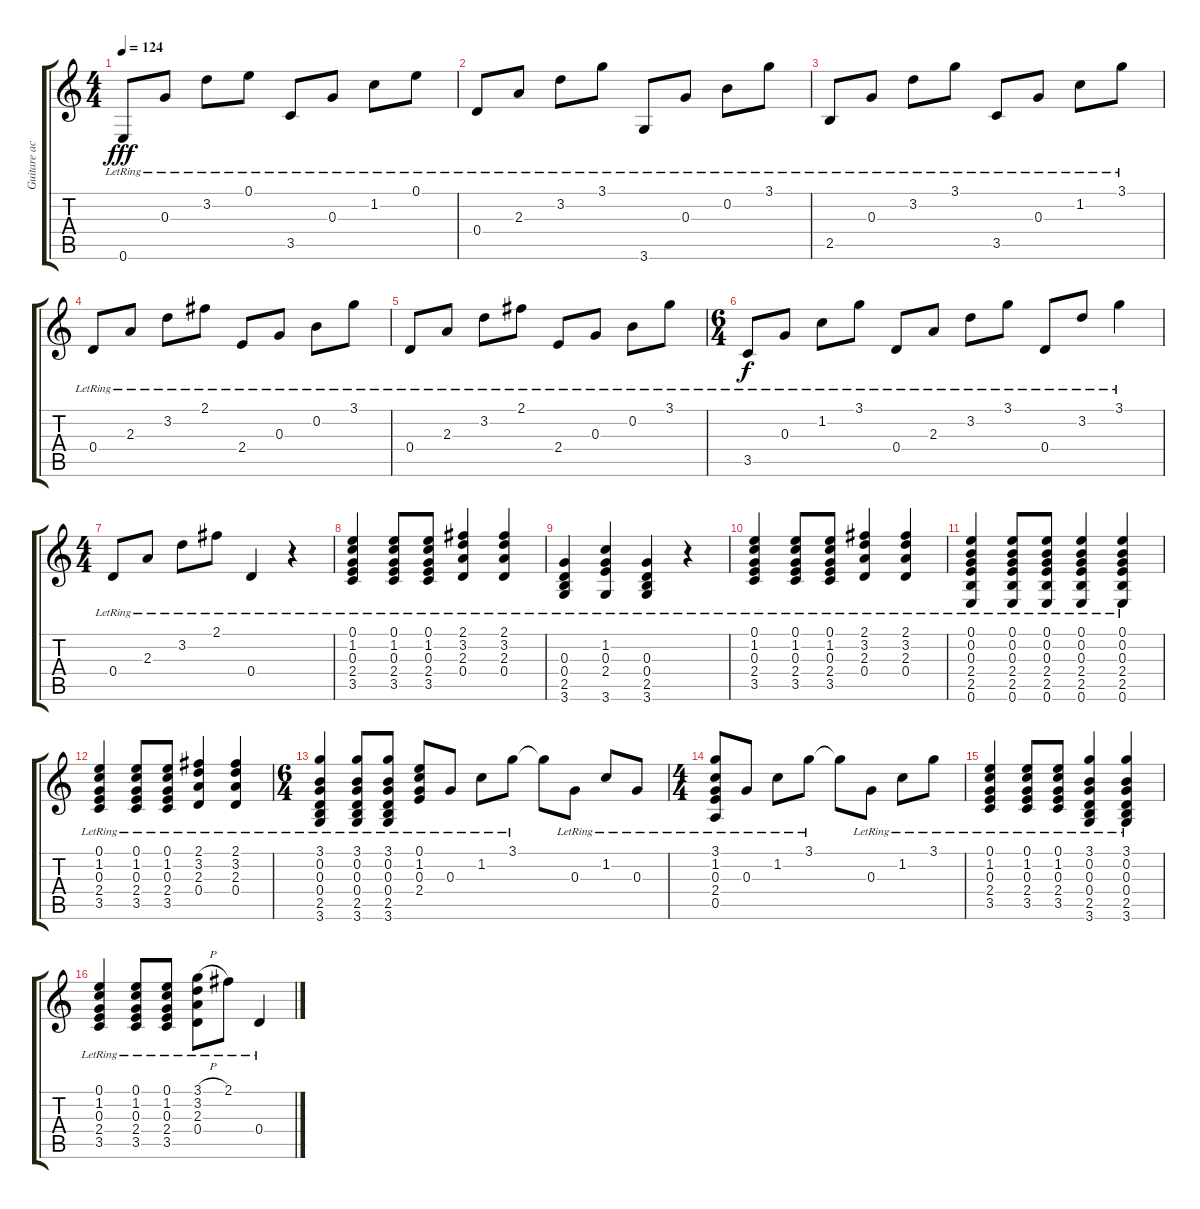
\track ("Guitare acoustique seule" "Guitare ac") {instrument acousticguitarsteel}
\staff {score tabs}
\tuning (E4 B3 G3 D3 A2 E2) {hide}
\ts (4 4)
\tempo 124
\clef g2
\ks c
0.6{lr}.8{dy fff} 0.3{lr}.8 3.2{lr}.8 0.1{lr}.8 3.5{lr}.8 0.3{lr}.8 1.2{lr}.8 0.1{lr}.8 |
0.4{lr}.8 2.3{lr}.8 3.2{lr}.8 3.1{lr}.8 3.6{lr}.8 0.3{lr}.8 0.2{lr}.8 3.1{lr}.8 |
2.5{lr}.8 0.3{lr}.8 3.2{lr}.8 3.1{lr}.8 3.5{lr}.8 0.3{lr}.8 1.2{lr}.8 3.1{lr}.8 |
0.4{lr}.8 2.3{lr}.8 3.2{lr}.8 2.1{lr}.8 2.4{lr}.8 0.3{lr}.8 0.2{lr}.8 3.1{lr}.8 |
0.4{lr}.8 2.3{lr}.8 3.2{lr}.8 2.1{lr}.8 2.4{lr}.8 0.3{lr}.8 0.2{lr}.8 3.1{lr}.8 |
\ts (6 4)
3.5{lr}.8{dy f} 0.3{lr}.8 1.2{lr}.8 3.1{lr}.8 0.4{lr}.8 2.3{lr}.8 3.2{lr}.8 3.1{lr}.8 0.4{lr}.8 3.2{lr}.8 3.1{lr}.4 |
\ts (4 4)
0.4{lr}.8 2.3{lr}.8 3.2{lr}.8 2.1{lr}.8 0.4{lr}.4 r.4 |
(0.1{lr} 1.2{lr} 0.3{lr} 2.4{lr} 3.5{lr}).4 (0.1{lr} 1.2{lr} 0.3{lr} 2.4{lr} 3.5{lr}).8 (0.1{lr} 1.2{lr} 0.3{lr} 2.4{lr} 3.5{lr}).8 (2.1{lr} 3.2{lr} 2.3{lr} 0.4{lr}).4 (2.1{lr} 3.2{lr} 2.3{lr} 0.4{lr}).4 |
(0.3{lr} 0.4{lr} 2.5{lr} 3.6{lr}).4 (1.2{lr} 0.3{lr} 2.4{lr} 3.6{lr}).4 (0.3{lr} 0.4{lr} 2.5{lr} 3.6{lr}).4 r.4 |
(0.1{lr} 1.2{lr} 0.3{lr} 2.4{lr} 3.5{lr}).4 (0.1{lr} 1.2{lr} 0.3{lr} 2.4{lr} 3.5{lr}).8 (0.1{lr} 1.2{lr} 0.3{lr} 2.4{lr} 3.5{lr}).8 (2.1{lr} 3.2{lr} 2.3{lr} 0.4{lr}).4 (2.1{lr} 3.2{lr} 2.3{lr} 0.4{lr}).4 |
(0.1{lr} 0.2{lr} 0.3{lr} 2.4{lr} 2.5{lr} 0.6{lr}).4 (0.1{lr} 0.2{lr} 0.3{lr} 2.4{lr} 2.5{lr} 0.6{lr}).8 (0.1{lr} 0.2{lr} 0.3{lr} 2.4{lr} 2.5{lr} 0.6{lr}).8 (0.1{lr} 0.2{lr} 0.3{lr} 2.4{lr} 2.5{lr} 0.6{lr}).4 (0.1{lr} 0.2{lr} 0.3{lr} 2.4{lr} 2.5{lr} 0.6{lr}).4 |
(0.1{lr} 1.2{lr} 0.3{lr} 2.4{lr} 3.5{lr}).4 (0.1{lr} 1.2{lr} 0.3{lr} 2.4{lr} 3.5{lr}).8 (0.1{lr} 1.2{lr} 0.3{lr} 2.4{lr} 3.5{lr}).8 (2.1{lr} 3.2{lr} 2.3{lr} 0.4{lr}).4 (2.1{lr} 3.2{lr} 2.3{lr} 0.4{lr}).4 |
\ts (6 4)
(3.1{lr} 0.2{lr} 0.3{lr} 0.4{lr} 2.5{lr} 3.6{lr}).4 (3.1{lr} 0.2{lr} 0.3{lr} 0.4{lr} 2.5{lr} 3.6{lr}).8 (3.1{lr} 0.2{lr} 0.3{lr} 0.4{lr} 2.5{lr} 3.6{lr}).8 (0.1{lr} 1.2{lr} 0.3{lr} 2.4{lr}).8 0.3{lr}.8 1.2{lr}.8 3.1{lr}.8 3.1{t}.8 0.3{lr}.8 1.2{lr}.8 0.3{lr}.8 |
\ts (4 4)
(3.1{lr} 1.2{lr} 0.3{lr} 2.4{lr} 0.5{lr}).8 0.3{lr}.8 1.2{lr}.8 3.1{lr}.8 3.1{t}.8 0.3{lr}.8 1.2{lr}.8 3.1{lr}.8 |
(0.1{lr} 1.2{lr} 0.3{lr} 2.4{lr} 3.5{lr}).4 (0.1{lr} 1.2{lr} 0.3{lr} 2.4{lr} 3.5{lr}).8 (0.1{lr} 1.2{lr} 0.3{lr} 2.4{lr} 3.5{lr}).8 (3.1{lr} 0.2{lr} 0.3{lr} 0.4{lr} 2.5{lr} 3.6{lr}).4 (3.1{lr} 0.2{lr} 0.3{lr} 0.4{lr} 2.5{lr} 3.6{lr}).4 |
(0.1{lr} 1.2{lr} 0.3{lr} 2.4{lr} 3.5{lr}).4 (0.1{lr} 1.2{lr} 0.3{lr} 2.4{lr} 3.5{lr}).8 (0.1{lr} 1.2{lr} 0.3{lr} 2.4{lr} 3.5{lr}).8 (3.1{h} 3.2{lr} 2.3{lr} 0.4{lr}).8 2.1{lr}.8 0.4{lr}.4
